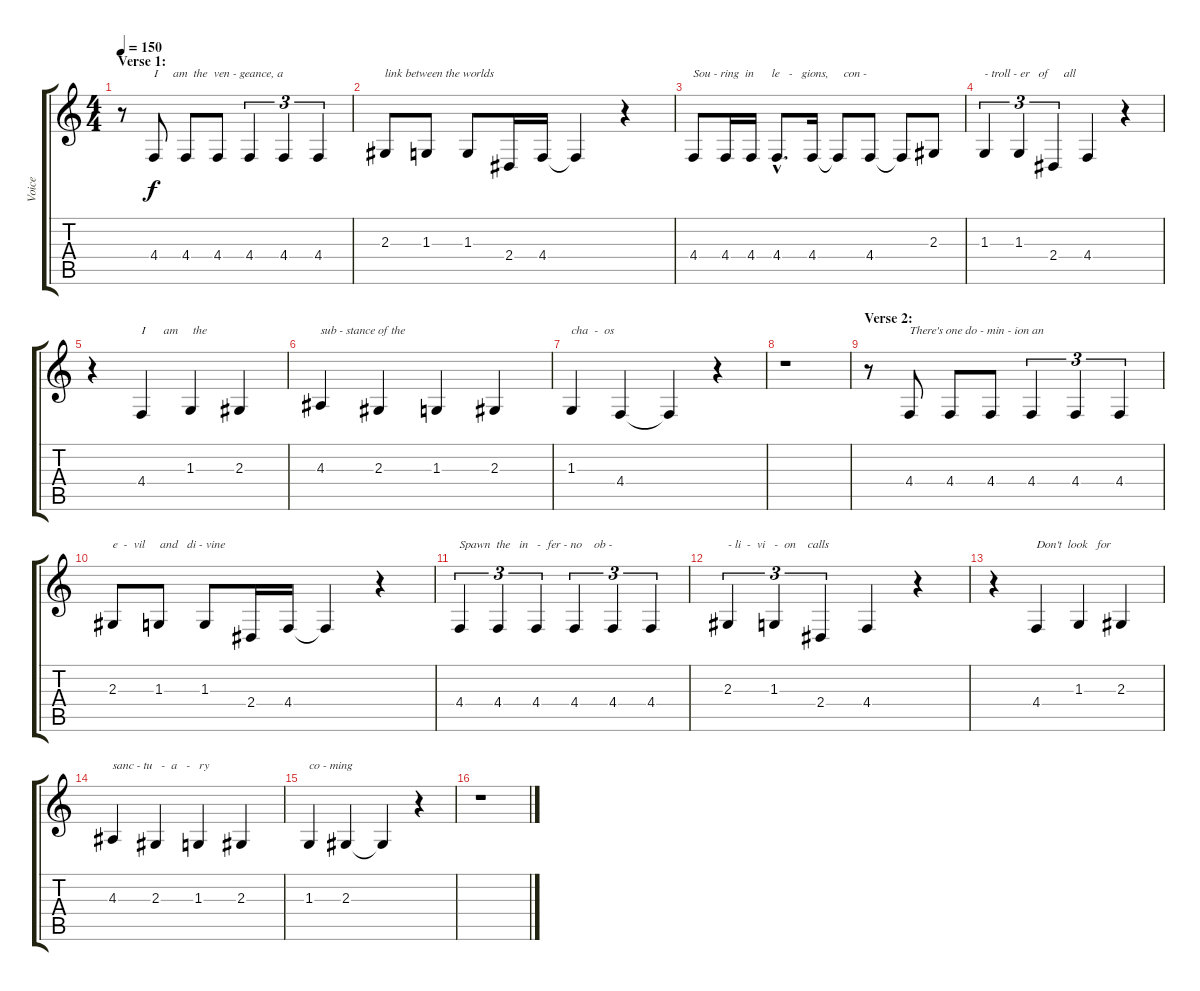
\track ("Voice" "Voice") {instrument violin}
\staff {score tabs}
\tuning (Eb4 Bb3 Gb3 Db3 Ab2 Eb2) {hide}
\ts (4 4)
\section ("" "Verse 1:")
\tempo 150
\clef g2
\ks c
r.8{dy f} 4.4.8{txt "I     am  the  ven - geance, a"} 4.4.8 4.4.8 4.4.4{tu (3 2)} 4.4.4{tu (3 2)} 4.4.4{tu (3 2)} |
2.3.8{txt "link between the worlds"} 1.3.8 1.3.8 2.4.16 4.4.16 4.4{t}.4 r.4 |
4.4.8{txt "Sou - ring  in      le   -   gions,     con -"} 4.4.16 4.4.16 4.4{hac}.8{d} 4.4.16 4.4{t}.8 4.4.8 4.4{t}.8 2.3.8 |
1.3.4{tu (3 2) txt "- troll - er   of     all"} 1.3.4{tu (3 2)} 2.4.4{tu (3 2)} 4.4.4 r.4 |
r.4 4.4.4{txt "I      am     the"} 1.3.4 2.3.4 |
4.3.4{txt "sub - stance of the"} 2.3.4 1.3.4 2.3.4 |
1.3.4{txt "cha  -  os"} 4.4.4 4.4{t}.4 r.4 |
r.1 |
\section ("" "Verse 2:")
r.8 4.4.8{txt "There's one do - min - ion an"} 4.4.8 4.4.8 4.4.4{tu (3 2)} 4.4.4{tu (3 2)} 4.4.4{tu (3 2)} |
2.3.8{txt "e  -  vil     and   di - vine"} 1.3.8 1.3.8 2.4.16 4.4.16 4.4{t}.4 r.4 |
4.4.4{tu (3 2) txt "Spawn  the   in   -  fer - no    ob -"} 4.4.4{tu (3 2)} 4.4.4{tu (3 2)} 4.4.4{tu (3 2)} 4.4.4{tu (3 2)} 4.4.4{tu (3 2)} |
2.3.4{tu (3 2) txt "- li  -  vi   -  on    calls"} 1.3.4{tu (3 2)} 2.4.4{tu (3 2)} 4.4.4 r.4 |
r.4 4.4.4{txt "Don't  look   for"} 1.3.4 2.3.4 |
4.3.4{txt "sanc - tu   -  a   -   ry "} 2.3.4 1.3.4 2.3.4 |
1.3.4{txt "co - ming"} 2.3.4 2.3{t}.4 r.4 |
r.1
